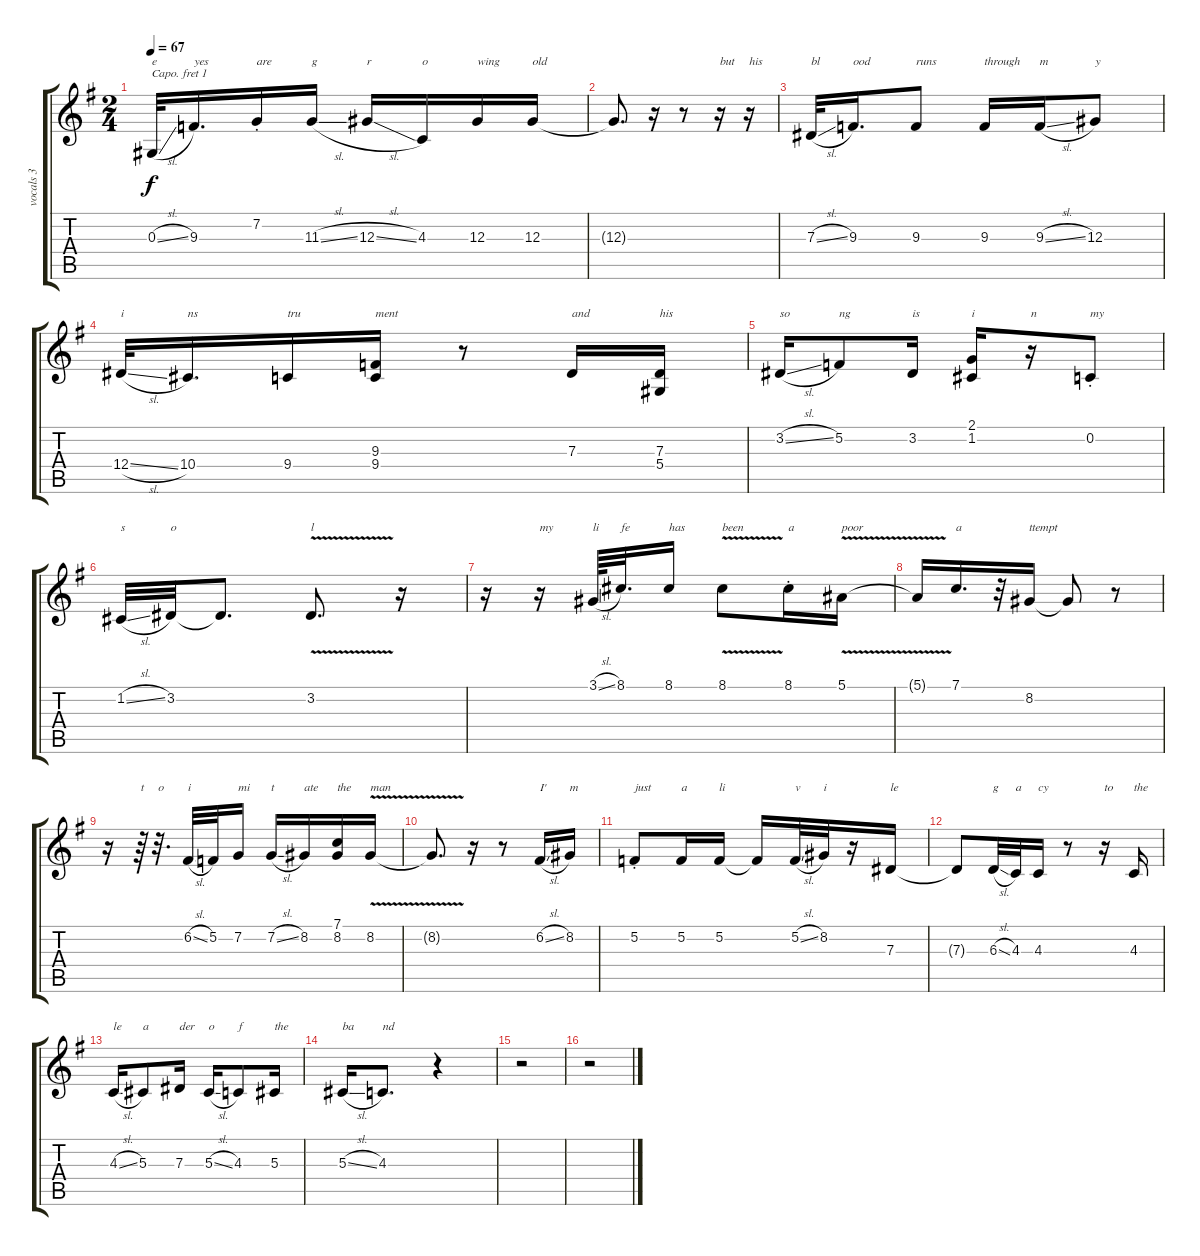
\track ("vocals 3" "vocals 3") {instrument lead2sawtooth}
\staff {score tabs}
\capo 1
\tuning (E4 B3 G3 D3 A2 E2) {hide}
\ts (2 4)
\tempo 67
\clef g2
\ks g
0.3{sl}.32{txt "e" dy f} 9.3.16{d txt "yes"} 7.2{st}.16{txt "are"} 11.3{sl}.16{txt "g"} 12.3{sl}.16{txt "r"} 4.3.16{txt "o"} 12.3.16{txt "wing"} 12.3.16{txt "old"} |
12.3{t}.8{d} r.16 r.8 r.16{txt "but"} r.16{txt "his"} |
7.3{sl}.32{txt "bl"} 9.3.16{d txt "ood"} 9.3.8{txt "runs"} 9.3.16{txt "through"} 9.3{sl}.16{txt "m"} 12.3.8{txt "y"} |
12.4{sl}.32{txt "i"} 10.4.16{d txt "ns"} 9.4.16{txt "tru"} (9.3 9.4).16{txt "ment"} r.8 7.3.16{txt "and"} (7.3 5.4).16{txt "his"} |
3.2{sl}.16{txt "so"} 5.2.8{txt "ng"} 3.2.16{txt "is"} (2.1 1.2).16{txt "i"} r.16{txt "n"} 0.2{st}.8{txt "my"} |
1.2{sl}.32{txt "s"} 3.2.32{txt "o"} 3.2{t}.8{d} 3.2{v}.8{d txt "l"} r.16 |
r.16 r.16{txt "my"} 3.1{sl}.64{txt "li"} 8.1.32{d txt "fe"} 8.1.16{txt "has"} 8.1{v}.8{txt "been"} 8.1{st}.16{txt "a"} 5.1{v}.16{txt "poor"} |
5.1{t}.16 7.1.16{d txt "a"} r.32 8.2.16{txt "ttempt"} 8.2{t}.8 r.8 |
r.16 r.64{txt "t"} r.32{d txt "o"} 6.2{sl}.32{txt "i"} 5.2.32 7.2.16{txt "mi"} 7.2{sl}.16{txt "t"} 8.2.16{txt "ate"} (7.1 8.2).16{txt "the"} 8.2{v}.16{txt "man"} |
8.2{t}.8{d} r.16 r.8 6.2{sl}.16{txt "I'"} 8.2.16{txt "m"} |
5.2{st}.8{txt "just"} 5.2.16{txt "a"} 5.2.16{txt "li"} 5.2{t}.16 5.2{sl}.32{txt "v"} 8.2.32{txt "i"} r.16 7.3.16{txt "le"} |
7.3{t}.8 6.3{sl}.32{txt "g"} 4.3.32{txt "a"} 4.3.16{txt "cy"} r.8 r.16{txt "to"} 4.3.16{txt "the"} |
4.3{sl}.16{txt "le"} 5.3.8{txt "a"} 7.3.16{txt "der"} 5.3{sl}.16{txt "o"} 4.3.8{txt "f"} 5.3.16{txt "the"} |
5.3{sl}.16{txt "ba"} 4.3.8{d txt "nd"} r.4 |
r.2 |
r.2
